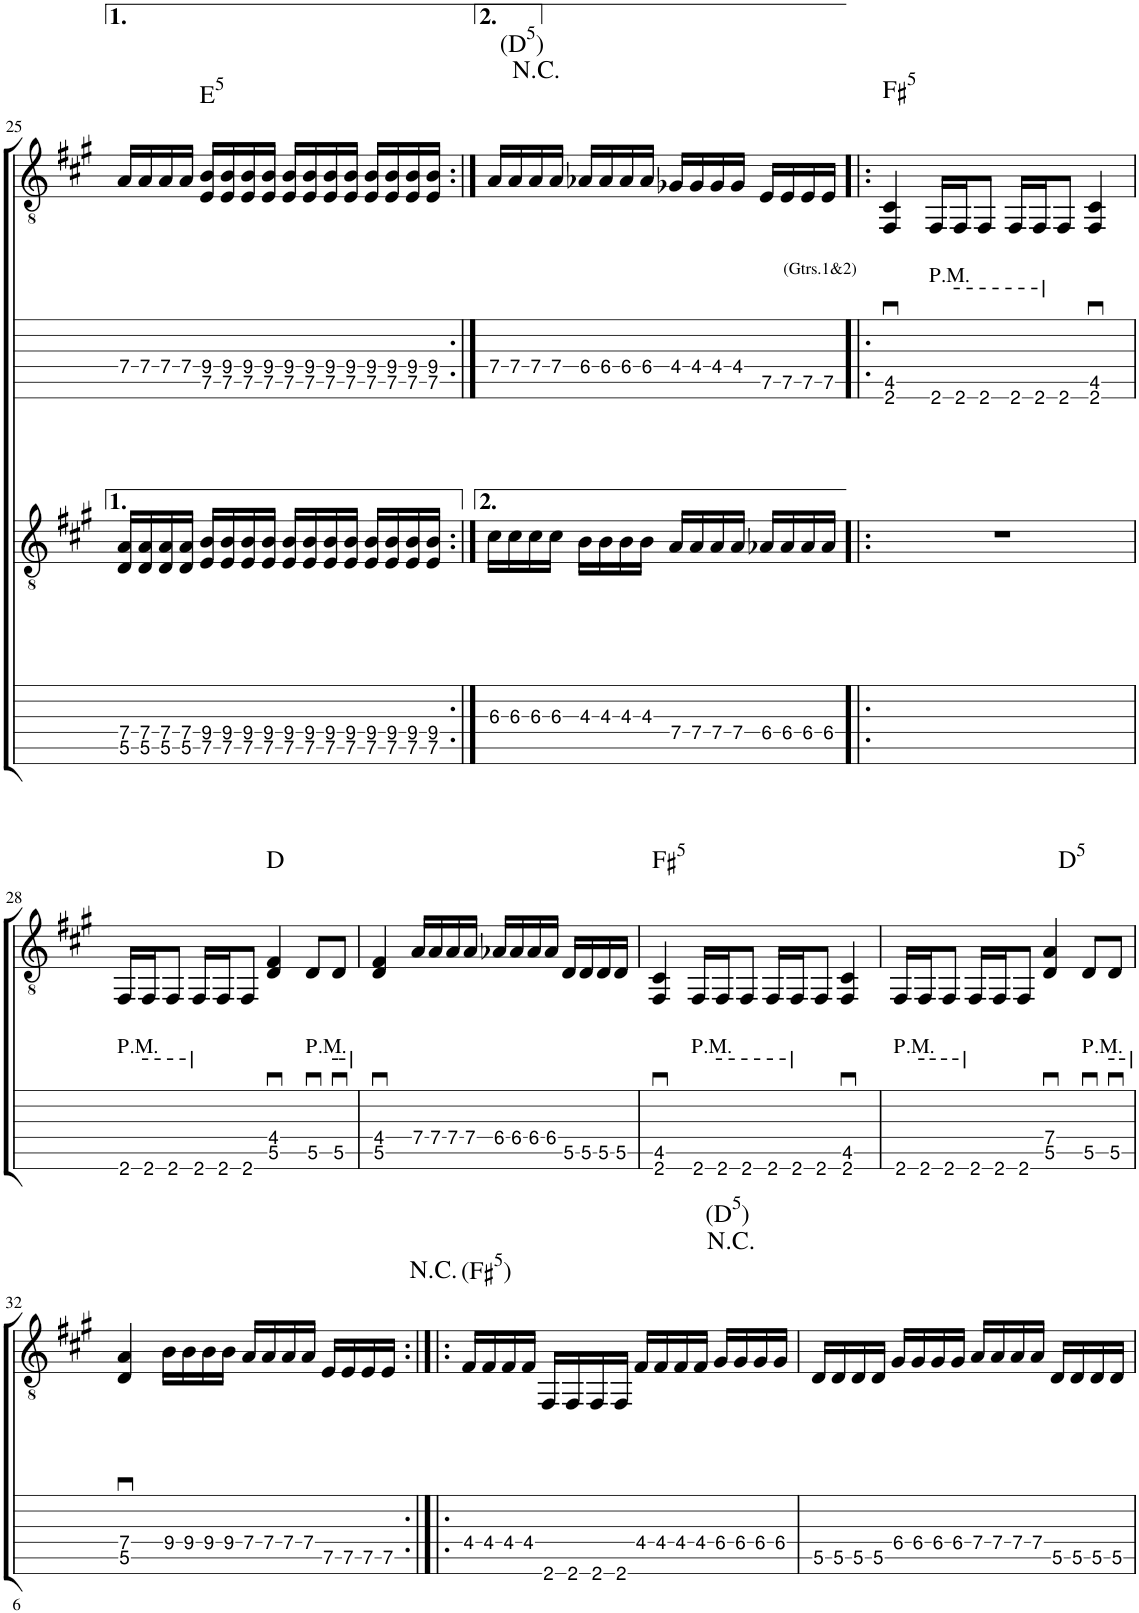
**kern	**kern	**kern	**kern	**harte
*part4	*part3	*part2	*part1	*part1
*staff4	*staff3	*staff2	*staff1	*
*I"Электрогитара	*I"Электрогитара	*I"Электрогитара	*I"Электрогитара	*
!!LO:PB:g=z
*	*clefGv2	*	*clefGv2	*
*k[f#c#g#]	*k[f#c#g#]	*k[f#c#g#]	*k[f#c#g#]	*
*M4/4	*M4/4	*M4/4	*M4/4	*
=25	=25	=25	=25	=25
16D\ 16A\LL	16D/ 16A/LL	16ALL	16A/LL	.
16D\ 16A\J	16D/ 16A/	16AJ	16A/	.
16D\ 16A\L	16D/ 16A/	16AL	16A/	.
16D\ 16A\JJ	16D/ 16A/JJ	16AJJ	16A/JJ	.
!	!	!	!LO:TX:a:t=E	!
!	!	!	!LO:TX:a:t=5	!
16E\ 16B\LL	16E/ 16B/LL	16E\ 16B\LL	16E/ 16B/LL	.
16E\ 16B\J	16E/ 16B/	16E\ 16B\J	16E/ 16B/	.
16E\ 16B\L	16E/ 16B/	16E\ 16B\L	16E/ 16B/	.
16E\ 16B\JJ	16E/ 16B/JJ	16E\ 16B\JJ	16E/ 16B/JJ	.
16E\ 16B\LL	16E/ 16B/LL	16E\ 16B\LL	16E/ 16B/LL	.
16E\ 16B\J	16E/ 16B/	16E\ 16B\J	16E/ 16B/	.
16E\ 16B\L	16E/ 16B/	16E\ 16B\L	16E/ 16B/	.
16E\ 16B\JJ	16E/ 16B/JJ	16E\ 16B\JJ	16E/ 16B/JJ	.
16E\ 16B\LL	16E/ 16B/LL	16E\ 16B\LL	16E/ 16B/LL	.
16E\ 16B\J	16E/ 16B/	16E\ 16B\J	16E/ 16B/	.
16E\ 16B\L	16E/ 16B/	16E\ 16B\L	16E/ 16B/	.
16E\ 16B\JJ	16E/ 16B/JJ	16E\ 16B\JJ	16E/ 16B/JJ	.
=26:|!	=26:|!	=26:|!	=26:|!	=26:|!
!	!	!	!LO:TX:a:t=N.C.	!
16c#LL	16c#\LL	16ALL	16A/LL	.
!	!	!	!LO:TX:a:t=(D	!
!	!	!	!LO:TX:a:t=5	!
!	!	!	!LO:TX:a:t=)	!
16c#J	16c#\	16AJ	16A/	.
16c#L	16c#\	16AL	16A/	.
16c#JJ	16c#\JJ	16AJJ	16A/JJ	.
16BLL	16B\LL	16A-XLL	16A-X/LL	.
16BJ	16B\	16A-J	16A-/	.
16BL	16B\	16A-L	16A-/	.
16BJJ	16B\JJ	16A-JJ	16A-/JJ	.
16ALL	16A/LL	16G-XLL	16G-X/LL	.
16AJ	16A/	16G-J	16G-/	.
16AL	16A/	16G-L	16G-/	.
16AJJ	16A/JJ	16G-JJ	16G-/JJ	.
16A-XLL	16A-X/LL	16ELL	16E/LL	.
16A-J	16A-/	16EJ	16E/	.
16A-L	16A-/	16EL	16E/	.
16A-JJ	16A-/JJ	16EJJ	16E/JJ	.
=27!|:	=27!|:	=27!|:	=27!|:	=27!|:
!	!	!	!LO:TX:a:t=F♯	!
!	!	!	!LO:TX:a:t=5	!
!	!	!LO:TX:a:t=(Gtrs.1&2)	!	!
1r	1r	4FF#u 4C#u	4FF#/ 4C#/	.
!	!	!LO:TX:a:t=P.M.	!	!
.	.	16FF#LL	16FF#/LL	.
.	.	16FF#J	16FF#/J	.
.	.	8FF#J	8FF#/J	.
.	.	16FF#LL	16FF#/LL	.
.	.	16FF#J	16FF#/J	.
.	.	8FF#J	8FF#/J	.
.	.	4FF#u 4C#u	4FF#/ 4C#/	.
!	!	!LO:TX:a:t=|	!	!
!!LO:LB:g=z
=28	=28	=28	=28	=28
!	!	!LO:TX:a:t=P.M.	!	!
1r	1r	16FF#LL	16FF#/LL	.
.	.	16FF#J	16FF#/J	.
.	.	8FF#J	8FF#/J	.
.	.	16FF#LL	16FF#/LL	.
.	.	16FF#J	16FF#/J	.
.	.	8FF#J	8FF#/J	.
.	.	4Du 4F#u	4D/ 4F#/	D:maj
!	!	!LO:TX:a:t=P.M.	!	!
.	.	8DuL	8D/L	.
.	.	8DuJ	8D/J	.
!	!	!LO:TX:a:t=|	!	!
!	!	!LO:TX:a:t=|	!	!
=29	=29	=29	=29	=29
1r	1r	4Du 4F#u	4D/ 4F#/	.
.	.	16ALL	16A/LL	.
.	.	16AJ	16A/	.
.	.	16AL	16A/	.
.	.	16AJJ	16A/JJ	.
.	.	16A-XLL	16A-X/LL	.
.	.	16A-J	16A-/	.
.	.	16A-L	16A-/	.
.	.	16A-JJ	16A-/JJ	.
.	.	16DLL	16D/LL	.
.	.	16DJ	16D/	.
.	.	16DL	16D/	.
.	.	16DJJ	16D/JJ	.
=30	=30	=30	=30	=30
!	!	!	!LO:TX:a:t=F♯	!
!	!	!	!LO:TX:a:t=5	!
1r	1r	4FF#u 4C#u	4FF#/ 4C#/	.
!	!	!LO:TX:a:t=P.M.	!	!
.	.	16FF#LL	16FF#/LL	.
.	.	16FF#J	16FF#/J	.
.	.	8FF#J	8FF#/J	.
.	.	16FF#LL	16FF#/LL	.
.	.	16FF#J	16FF#/J	.
.	.	8FF#J	8FF#/J	.
.	.	4FF#u 4C#u	4FF#/ 4C#/	.
!	!	!LO:TX:a:t=|	!	!
=31	=31	=31	=31	=31
!	!	!LO:TX:a:t=P.M.	!	!
1r	1r	16FF#LL	16FF#/LL	.
.	.	16FF#J	16FF#/J	.
.	.	8FF#J	8FF#/J	.
.	.	16FF#LL	16FF#/LL	.
.	.	16FF#J	16FF#/J	.
.	.	8FF#J	8FF#/J	.
!	!	!	!LO:TX:a:t=D	!
!	!	!	!LO:TX:a:t=5	!
.	.	4Du 4Au	4D/ 4A/	.
!	!	!LO:TX:a:t=P.M.	!	!
.	.	8DuL	8D/L	.
.	.	8DuJ	8D/J	.
!	!	!LO:TX:a:t=|	!	!
!	!	!LO:TX:a:t=|	!	!
!!LO:LB:g=z
=32	=32	=32	=32	=32
1r	1r	4Du 4Au	4D/ 4A/	.
.	.	16BLL	16B\LL	.
.	.	16BJ	16B\	.
.	.	16BL	16B\	.
.	.	16BJJ	16B\JJ	.
.	.	16ALL	16A/LL	.
.	.	16AJ	16A/	.
.	.	16AL	16A/	.
.	.	16AJJ	16A/JJ	.
.	.	16ELL	16E/LL	.
.	.	16EJ	16E/	.
.	.	16EL	16E/	.
.	.	16EJJ	16E/JJ	.
=33:|!|:	=33:|!|:	=33:|!|:	=33:|!|:	=33:|!|:
!	!	!	!LO:TX:a:t=N.C.	!
!	!	!	!LO:TX:a:t=(F♯	!
!	!	!	!LO:TX:a:t=5	!
!	!	!	!LO:TX:a:t=)	!
1r	1r	16F#LL	16F#/LL	.
.	.	16F#J	16F#/	.
.	.	16F#L	16F#/	.
.	.	16F#JJ	16F#/JJ	.
.	.	16FF#LL	16FF#/LL	.
.	.	16FF#J	16FF#/	.
.	.	16FF#L	16FF#/	.
.	.	16FF#JJ	16FF#/JJ	.
.	.	16F#LL	16F#/LL	.
.	.	16F#J	16F#/	.
.	.	16F#L	16F#/	.
.	.	16F#JJ	16F#/JJ	.
!	!	!	!LO:TX:a:t=N.C.	!
!	!	!	!LO:TX:a:t=(D	!
!	!	!	!LO:TX:a:t=5	!
!	!	!	!LO:TX:a:t=)	!
.	.	16G#LL	16G#/LL	.
.	.	16G#J	16G#/	.
.	.	16G#L	16G#/	.
.	.	16G#JJ	16G#/JJ	.
=34	=34	=34	=34	=34
1r	1r	16DLL	16D/LL	.
.	.	16DJ	16D/	.
.	.	16DL	16D/	.
.	.	16DJJ	16D/JJ	.
.	.	16G#LL	16G#/LL	.
.	.	16G#J	16G#/	.
.	.	16G#L	16G#/	.
.	.	16G#JJ	16G#/JJ	.
.	.	16ALL	16A/LL	.
.	.	16AJ	16A/	.
.	.	16AL	16A/	.
.	.	16AJJ	16A/JJ	.
.	.	16DLL	16D/LL	.
.	.	16DJ	16D/	.
.	.	16DL	16D/	.
.	.	16DJJ	16D/JJ	.
=	=	=	=	=
*-	*-	*-	*-	*-
